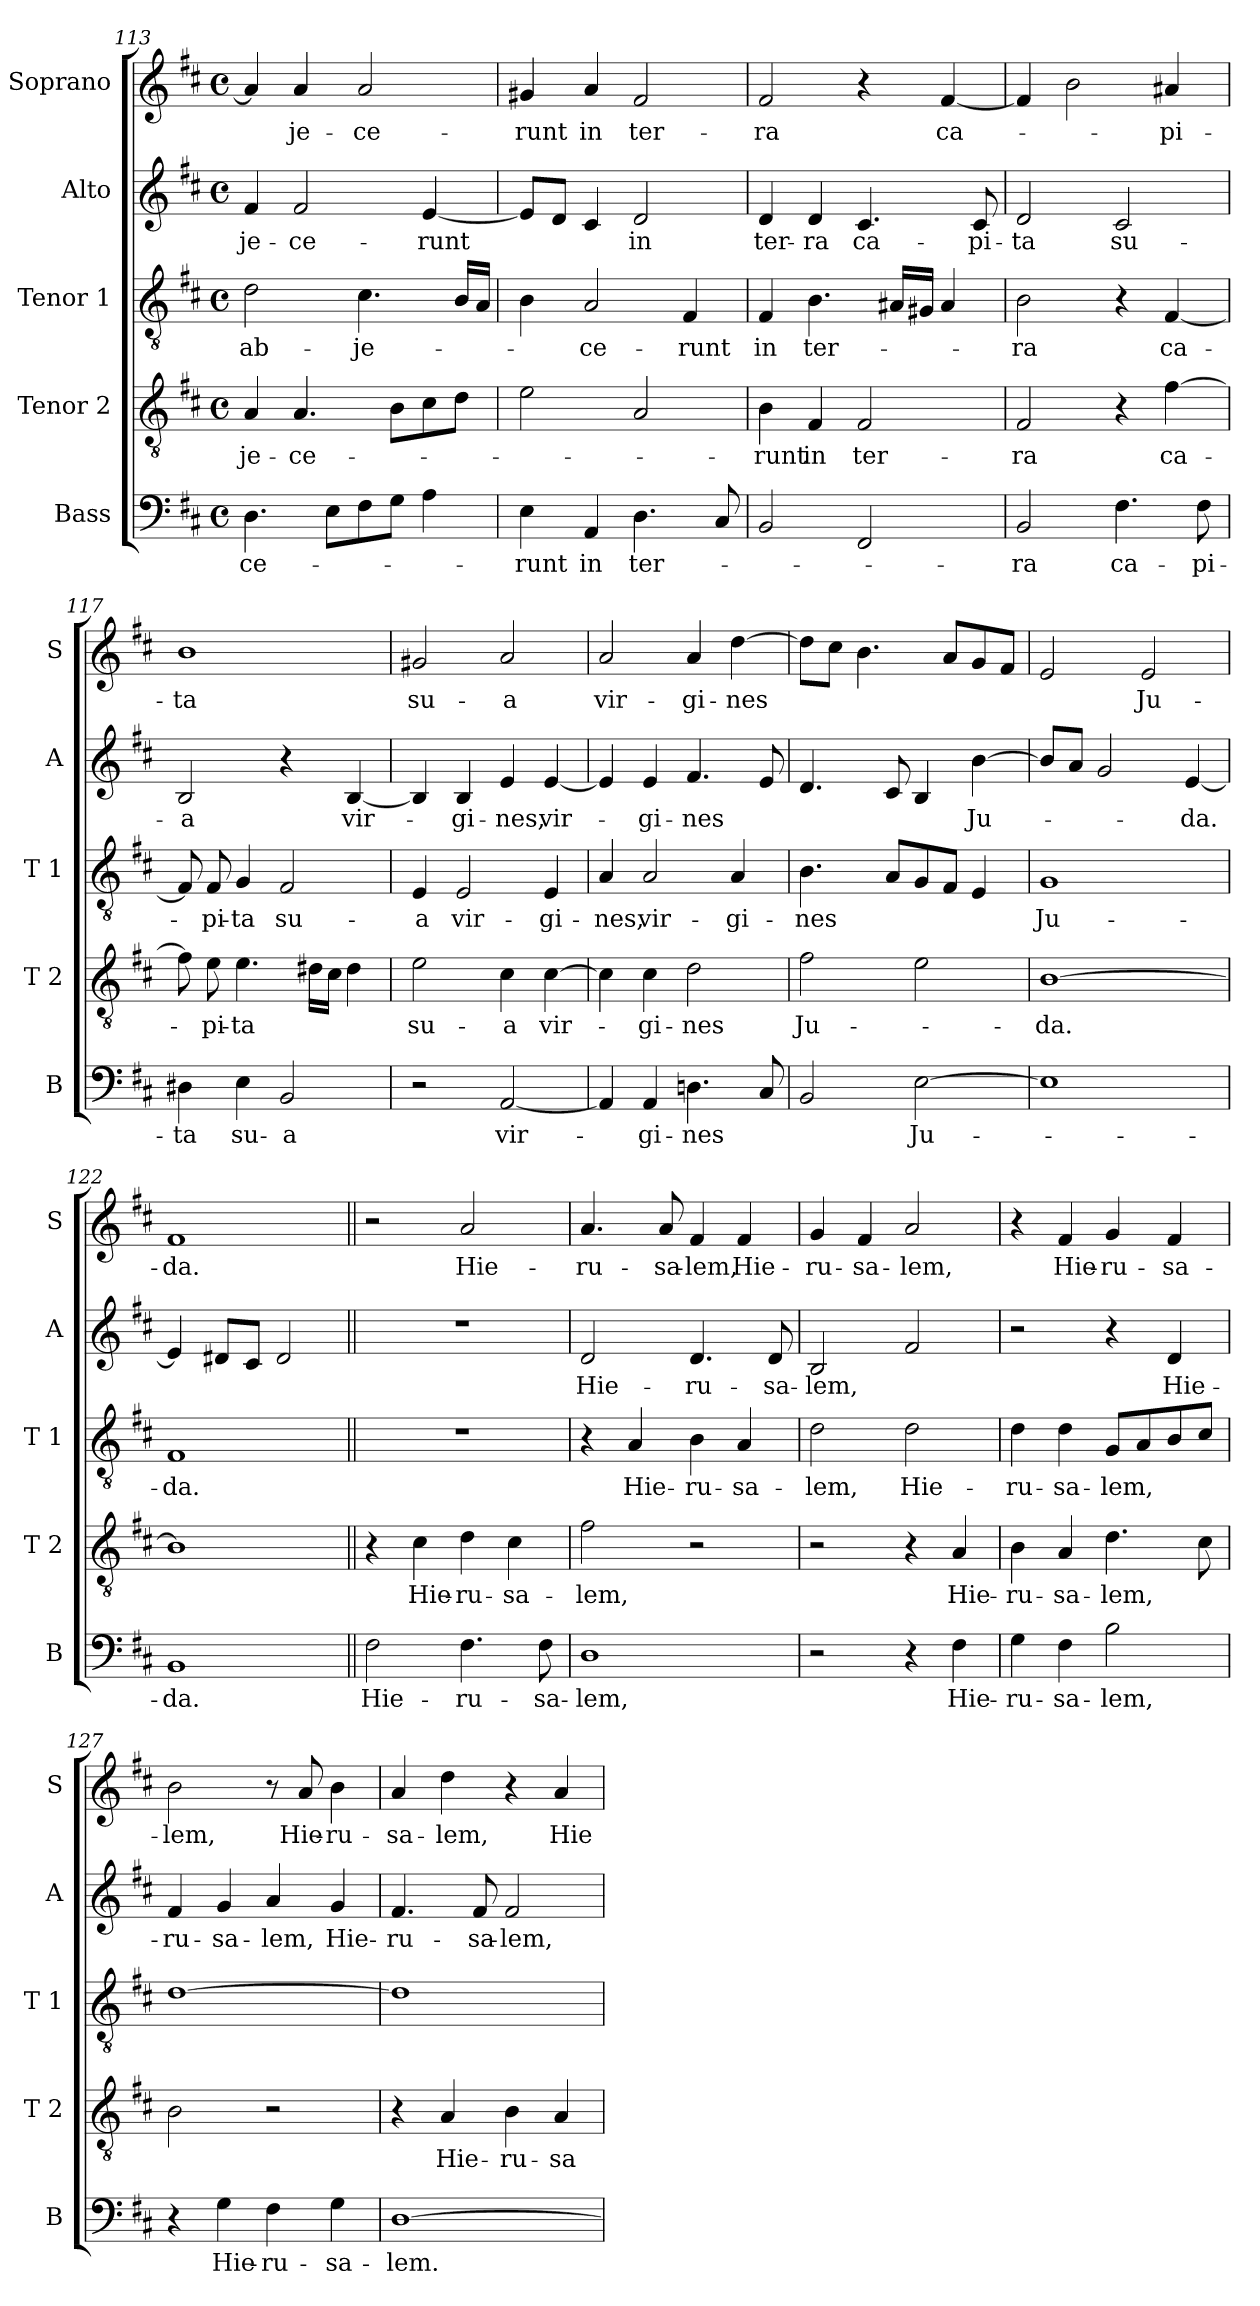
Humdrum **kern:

**kern	**text	**kern	**text	**kern	**text	**kern	**text	**kern	**text
*part5	*part5	*part4	*part4	*part3	*part3	*part2	*part2	*part1	*part1
*staff5	*staff5	*staff4	*staff4	*staff3	*staff3	*staff2	*staff2	*staff1	*staff1
*I"Bass	*	*I"Tenor 2	*	*I"Tenor 1	*	*I"Alto	*	*I"Soprano	*
*I'B	*	*I'T 2	*	*I'T 1	*	*I'A	*	*I'S	*
!!LO:LB:g=z
*clefF4	*	*clefGv2	*	*clefGv2	*	*clefG2	*	*clefG2	*
*k[f#c#]	*	*k[f#c#]	*	*k[f#c#]	*	*k[f#c#]	*	*k[f#c#]	*
*b:	*	*b:	*	*b:	*	*b:	*	*b:	*
*M4/4	*	*M4/4	*	*M4/4	*	*M4/4	*	*M4/4	*
*met(c)	*	*met(c)	*	*met(c)	*	*met(c)	*	*met(c)	*
=113	=113	=113	=113	=113	=113	=113	=113	=113	=113
!	!LO:LY:b	!	!LO:LY:b	!	!LO:LY:b	!	!LO:LY:b	!	!
4.D\	-ce-	4A/	-je-	2d\	ab-	4f#/	-je-	4a/]	.
!	!	!	!LO:LY:b	!	!	!	!LO:LY:b	!	!LO:LY:b
.	.	4.A/	-ce-	.	.	2f#/	-ce-	4a/	-je-
8E\L	.	.	.	.	.	.	.	.	.
!	!	!	!	!	!LO:LY:b	!	!	!	!LO:LY:b
8F#\	.	.	.	4.c#\	-je-	.	.	2a/	-ce-
8G\J	.	8B\L	.	.	.	.	.	.	.
!	!	!	!	!	!	!	!LO:LY:b	!	!
4A\	.	8c#\	.	.	.	[4e/	-runt	.	.
.	.	8d\J	.	16B/LL	.	.	.	.	.
.	.	.	.	16A/JJ	.	.	.	.	.
=114	=114	=114	=114	=114	=114	=114	=114	=114	=114
!	!LO:LY:b	!	!	!	!	!	!	!	!LO:LY:b
4E\	-runt	2e\	.	4B\	.	8e/L]	.	4g#X/	-runt
.	.	.	.	.	.	8d/J	.	.	.
!	!LO:LY:b	!	!	!	!LO:LY:b	!	!	!	!LO:LY:b
4AA/	in	.	.	2A/	-ce-	4c#/	.	4a/	in
!	!LO:LY:b	!	!	!	!	!	!LO:LY:b	!	!LO:LY:b
4.D\	ter-	2A/	.	.	.	2d/	in	2f#/	ter-
!	!	!	!	!	!LO:LY:b	!	!	!	!
.	.	.	.	4F#/	-runt	.	.	.	.
8C#/	.	.	.	.	.	.	.	.	.
=115	=115	=115	=115	=115	=115	=115	=115	=115	=115
!	!	!	!LO:LY:b	!	!LO:LY:b	!	!LO:LY:b	!	!LO:LY:b
2BB/	.	4B\	-runt	4F#/	in	4d/	ter-	2f#/	-ra
!	!	!	!LO:LY:b	!	!LO:LY:b	!	!LO:LY:b	!	!
.	.	4F#/	in	4.B\	ter-	4d/	-ra	.	.
!	!	!	!LO:LY:b	!	!	!	!LO:LY:b	!	!
2FF#/	.	2F#/	ter-	.	.	4.c#/	ca-	4r	.
.	.	.	.	16A#X/LL	.	.	.	.	.
.	.	.	.	16G#X/JJ	.	.	.	.	.
!	!	!	!	!	!	!	!	!	!LO:LY:b
.	.	.	.	4A#/	.	.	.	[4f#/	ca-
!	!	!	!	!	!	!	!LO:LY:b	!	!
.	.	.	.	.	.	8c#/	-pi-	.	.
=116	=116	=116	=116	=116	=116	=116	=116	=116	=116
!	!LO:LY:b	!	!LO:LY:b	!	!LO:LY:b	!	!LO:LY:b	!	!
2BB/	-ra	2F#/	-ra	2B\	-ra	2d/	-ta	4f#/]	.
.	.	.	.	.	.	.	.	2b\	.
!	!LO:LY:b	!	!	!	!	!	!LO:LY:b	!	!
4.F#\	ca-	4r	.	4r	.	2c#/	su-	.	.
!	!	!	!LO:LY:b	!	!LO:LY:b	!	!	!	!LO:LY:b
.	.	[4f#\	ca-	[4F#/	ca-	.	.	4a#X/	-pi-
!	!LO:LY:b	!	!	!	!	!	!	!	!
8F#\	-pi-	.	.	.	.	.	.	.	.
=117	=117	=117	=117	=117	=117	=117	=117	=117	=117
!	!LO:LY:b	!	!	!	!	!	!LO:LY:b	!	!LO:LY:b
4D#X\	-ta	8f#\]	.	8F#/]	.	2B/	-a	1b	-ta
!	!	!	!LO:LY:b	!	!LO:LY:b	!	!	!	!
.	.	8e\	-pi-	8F#/	-pi-	.	.	.	.
!	!LO:LY:b	!	!LO:LY:b	!	!LO:LY:b	!	!	!	!
4E\	su-	4.e\	-ta	4G/	-ta	.	.	.	.
!	!LO:LY:b	!	!	!	!LO:LY:b	!	!	!	!
2BB/	-a	.	.	2F#/	su-	4r	.	.	.
.	.	16d#X\LL	.	.	.	.	.	.	.
.	.	16c#\JJ	.	.	.	.	.	.	.
!	!	!	!	!	!	!	!LO:LY:b	!	!
.	.	4d#\	.	.	.	[4B/	vir-	.	.
!!LO:PB:g=z
=118	=118	=118	=118	=118	=118	=118	=118	=118	=118
!	!	!	!LO:LY:b	!	!LO:LY:b	!	!	!	!LO:LY:b
2r	.	2e\	su-	4E/	-a	4B/]	.	2g#X/	su-
!	!	!	!	!	!LO:LY:b	!	!LO:LY:b	!	!
.	.	.	.	2E/	vir-	4B/	-gi-	.	.
!	!LO:LY:b	!	!LO:LY:b	!	!	!	!LO:LY:b	!	!LO:LY:b
[2AA/	vir-	4c#\	-a	.	.	4e/	-nes,	2a/	-a
!	!	!	!LO:LY:b	!	!LO:LY:b	!	!LO:LY:b	!	!
.	.	[4c#\	vir-	4E/	-gi-	[4e/	vir-	.	.
=119	=119	=119	=119	=119	=119	=119	=119	=119	=119
!	!	!	!	!	!LO:LY:b	!	!	!	!LO:LY:b
4AA/]	.	4c#\]	.	4A/	-nes,	4e/]	.	2a/	vir-
!	!LO:LY:b	!	!LO:LY:b	!	!LO:LY:b	!	!LO:LY:b	!	!
4AA/	-gi-	4c#\	-gi-	2A/	vir-	4e/	-gi-	.	.
!	!LO:LY:b	!	!LO:LY:b	!	!	!	!LO:LY:b	!	!LO:LY:b
4.Dn\	-nes	2d\	-nes	.	.	4.f#/	-nes	4a/	-gi-
!	!	!	!	!	!LO:LY:b	!	!	!	!LO:LY:b
.	.	.	.	4A/	-gi-	.	.	[4dd\	-nes
8C#/	.	.	.	.	.	8e/	.	.	.
=120	=120	=120	=120	=120	=120	=120	=120	=120	=120
!	!	!	!LO:LY:b	!	!LO:LY:b	!	!	!	!
2BB/	.	2f#\	Ju-	4.B\	-nes	4.d/	.	8dd\L]	.
.	.	.	.	.	.	.	.	8cc#\J	.
.	.	.	.	.	.	.	.	4.b\	.
.	.	.	.	8A/L	.	8c#/	.	.	.
!	!LO:LY:b	!	!	!	!	!	!	!	!
[2E\	Ju-	2e\	.	8G/	.	4B/	.	.	.
.	.	.	.	8F#/J	.	.	.	8a/L	.
!	!	!	!	!	!	!	!LO:LY:b	!	!
.	.	.	.	4E/	.	[4b\	Ju-	8g/	.
.	.	.	.	.	.	.	.	8f#/J	.
=121	=121	=121	=121	=121	=121	=121	=121	=121	=121
!	!	!	!LO:LY:b	!	!LO:LY:b	!	!	!	!
1E]	.	[1B	-da.	1G	Ju-	8b/L]	.	2e/	.
.	.	.	.	.	.	8a/J	.	.	.
.	.	.	.	.	.	2g/	.	.	.
!	!	!	!	!	!	!	!	!	!LO:LY:b
.	.	.	.	.	.	.	.	2e/	Ju-
!	!	!	!	!	!	!	!LO:LY:b	!	!
.	.	.	.	.	.	[4e/	-da.	.	.
=122	=122	=122	=122	=122	=122	=122	=122	=122	=122
!	!LO:LY:b	!	!	!	!LO:LY:b	!	!	!	!LO:LY:b
1BB	-da.	1B]	.	1F#	-da.	4e/]	.	1f#	-da.
.	.	.	.	.	.	8d#X/L	.	.	.
.	.	.	.	.	.	8c#/J	.	.	.
.	.	.	.	.	.	2d#/	.	.	.
!!LO:LB:g=z
=123||	=123||	=123||	=123||	=123||	=123||	=123||	=123||	=123||	=123||
!	!LO:LY:b	!	!	!	!	!	!	!	!
2F#\	Hie-	4r	.	1r	.	1r	.	2r	.
!	!	!	!LO:LY:b	!	!	!	!	!	!
.	.	4c#\	Hie-	.	.	.	.	.	.
!	!LO:LY:b	!	!LO:LY:b	!	!	!	!	!	!LO:LY:b
4.F#\	-ru-	4d\	-ru-	.	.	.	.	2a/	Hie-
!	!	!	!LO:LY:b	!	!	!	!	!	!
.	.	4c#\	-sa-	.	.	.	.	.	.
!	!LO:LY:b	!	!	!	!	!	!	!	!
8F#\	-sa-	.	.	.	.	.	.	.	.
=124	=124	=124	=124	=124	=124	=124	=124	=124	=124
!	!LO:LY:b	!	!LO:LY:b	!	!	!	!LO:LY:b	!	!LO:LY:b
1D	-lem,	2f#\	-lem,	4r	.	2d/	Hie-	4.a/	-ru-
!	!	!	!	!	!LO:LY:b	!	!	!	!
.	.	.	.	4A/	Hie-	.	.	.	.
!	!	!	!	!	!	!	!	!	!LO:LY:b
.	.	.	.	.	.	.	.	8a/	-sa-
!	!	!	!	!	!LO:LY:b	!	!LO:LY:b	!	!LO:LY:b
.	.	2r	.	4B\	-ru-	4.d/	-ru-	4f#/	-lem,
!	!	!	!	!	!LO:LY:b	!	!	!	!LO:LY:b
.	.	.	.	4A/	-sa-	.	.	4f#/	Hie-
!	!	!	!	!	!	!	!LO:LY:b	!	!
.	.	.	.	.	.	8d/	-sa-	.	.
=125	=125	=125	=125	=125	=125	=125	=125	=125	=125
!	!	!	!	!	!LO:LY:b	!	!LO:LY:b	!	!LO:LY:b
2r	.	2r	.	2d\	-lem,	2B/	-lem,	4g/	-ru-
!	!	!	!	!	!	!	!	!	!LO:LY:b
.	.	.	.	.	.	.	.	4f#/	-sa-
!	!	!	!	!	!LO:LY:b	!	!	!	!LO:LY:b
4r	.	4r	.	2d\	Hie-	2f#/	.	2a/	-lem,
!	!LO:LY:b	!	!LO:LY:b	!	!	!	!	!	!
4F#\	Hie-	4A/	Hie-	.	.	.	.	.	.
=126	=126	=126	=126	=126	=126	=126	=126	=126	=126
!	!LO:LY:b	!	!LO:LY:b	!	!LO:LY:b	!	!	!	!
4G\	-ru-	4B\	-ru-	4d\	-ru-	2r	.	4r	.
!	!LO:LY:b	!	!LO:LY:b	!	!LO:LY:b	!	!	!	!LO:LY:b
4F#\	-sa-	4A/	-sa-	4d\	-sa-	.	.	4f#/	Hie-
!	!LO:LY:b	!	!LO:LY:b	!	!LO:LY:b	!	!	!	!LO:LY:b
2B\	-lem,	4.d\	-lem,	8G/L	-lem,	4r	.	4g/	-ru-
.	.	.	.	8A/	.	.	.	.	.
!	!	!	!	!	!	!	!LO:LY:b	!	!LO:LY:b
.	.	.	.	8B/	.	4d/	Hie-	4f#/	-sa-
.	.	8c#\	.	8c#/J	.	.	.	.	.
=127	=127	=127	=127	=127	=127	=127	=127	=127	=127
!	!	!	!	!	!	!	!LO:LY:b	!	!LO:LY:b
4r	.	2B\	.	[1d	.	4f#/	-ru-	2b\	-lem,
!	!LO:LY:b	!	!	!	!	!	!LO:LY:b	!	!
4G\	Hie-	.	.	.	.	4g/	-sa-	.	.
!	!LO:LY:b	!	!	!	!	!	!LO:LY:b	!	!
4F#\	-ru-	2r	.	.	.	4a/	-lem,	8r	.
!	!	!	!	!	!	!	!	!	!LO:LY:b
.	.	.	.	.	.	.	.	8a/	Hie-
!	!LO:LY:b	!	!	!	!	!	!LO:LY:b	!	!LO:LY:b
4G\	-sa-	.	.	.	.	4g/	Hie-	4b\	-ru-
=128	=128	=128	=128	=128	=128	=128	=128	=128	=128
!	!LO:LY:b	!	!	!	!	!	!LO:LY:b	!	!LO:LY:b
[1D	-lem.	4r	.	1d]	.	4.f#/	-ru-	4a/	-sa-
!	!	!	!LO:LY:b	!	!	!	!	!	!LO:LY:b
.	.	4A/	Hie-	.	.	.	.	4dd\	-lem,
!	!	!	!	!	!	!	!LO:LY:b	!	!
.	.	.	.	.	.	8f#/	-sa-	.	.
!	!	!	!LO:LY:b	!	!	!	!LO:LY:b	!	!
.	.	4B\	-ru-	.	.	2f#/	-lem,	4r	.
!	!	!	!LO:LY:b	!	!	!	!	!	!LO:LY:b
.	.	4A/	-sa-	.	.	.	.	4a/	Hie-
=	=	=	=	=	=	=	=	=	=
*-	*-	*-	*-	*-	*-	*-	*-	*-	*-
